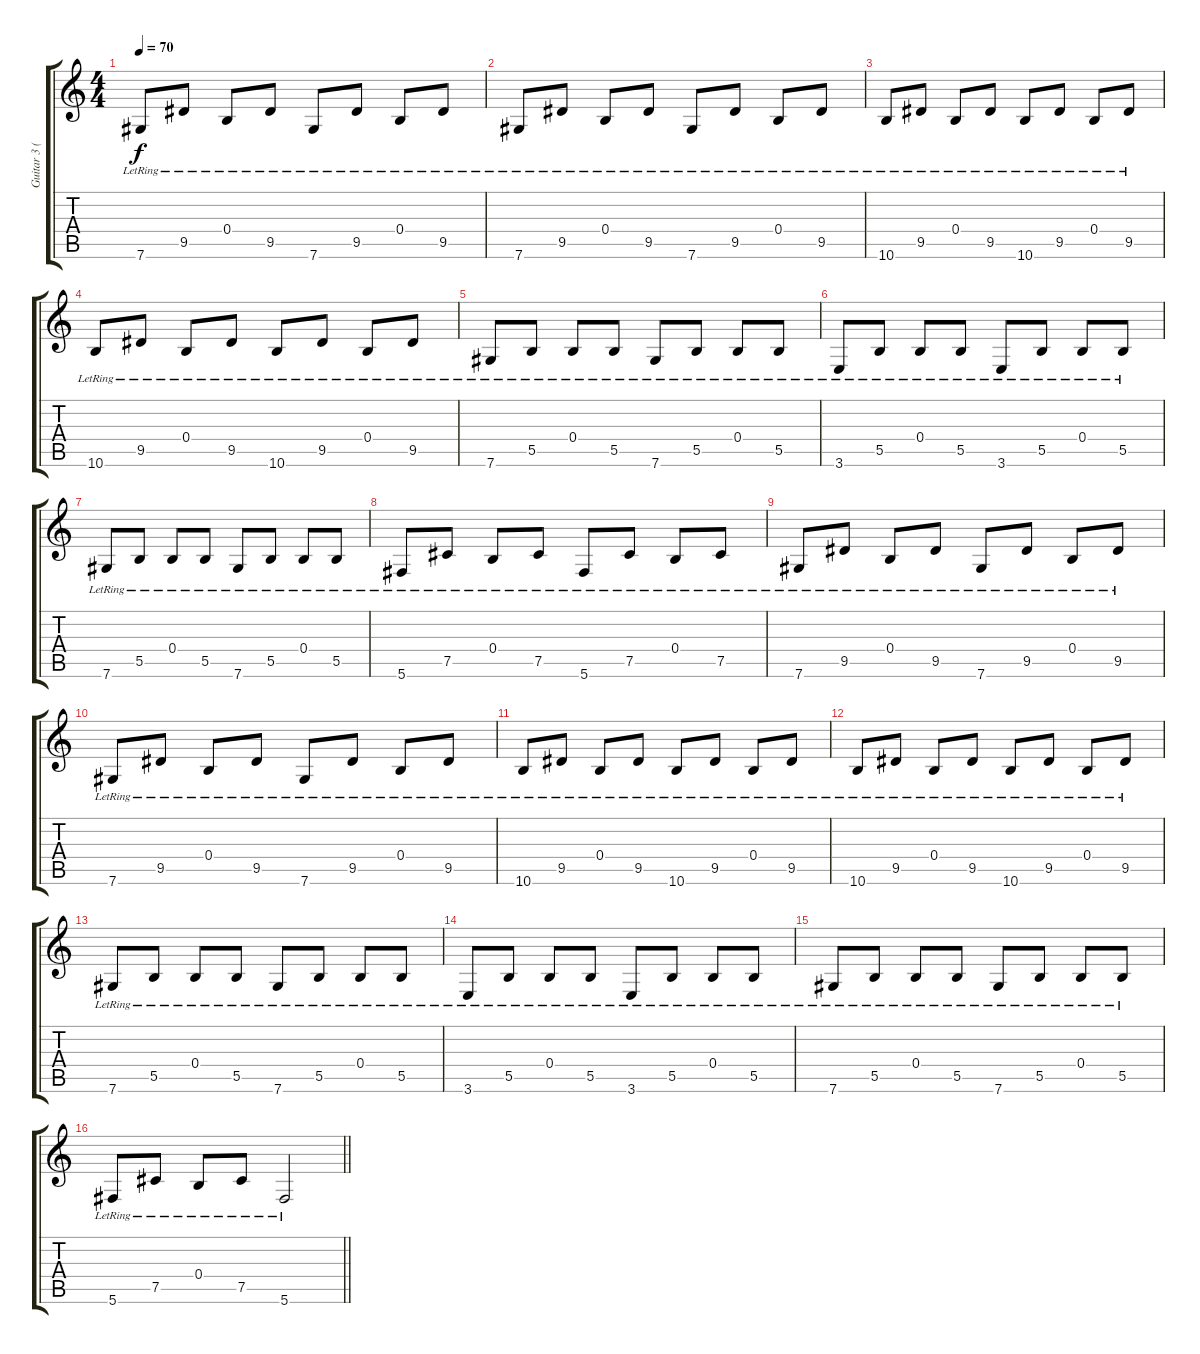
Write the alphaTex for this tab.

\track ("Guitar 3 (Clean)" "Guitar 3 (") {instrument electricguitarclean}
\staff {score tabs}
\tuning (Db4 Ab3 E3 B2 Gb2 Db2) {hide}
\ts (4 4)
\tempo 70
\clef g2
\ks c
7.6{lr}.8{dy f} 9.5{lr}.8 0.4{lr}.8 9.5{lr}.8 7.6{lr}.8 9.5{lr}.8 0.4{lr}.8 9.5{lr}.8 |
7.6{lr}.8 9.5{lr}.8 0.4{lr}.8 9.5{lr}.8 7.6{lr}.8 9.5{lr}.8 0.4{lr}.8 9.5{lr}.8 |
10.6{lr}.8 9.5{lr}.8 0.4{lr}.8 9.5{lr}.8 10.6{lr}.8 9.5{lr}.8 0.4{lr}.8 9.5{lr}.8 |
10.6{lr}.8 9.5{lr}.8 0.4{lr}.8 9.5{lr}.8 10.6{lr}.8 9.5{lr}.8 0.4{lr}.8 9.5{lr}.8 |
7.6{lr}.8 5.5{lr}.8 0.4{lr}.8 5.5{lr}.8 7.6{lr}.8 5.5{lr}.8 0.4{lr}.8 5.5{lr}.8 |
3.6{lr}.8 5.5{lr}.8 0.4{lr}.8 5.5{lr}.8 3.6{lr}.8 5.5{lr}.8 0.4{lr}.8 5.5{lr}.8 |
7.6{lr}.8 5.5{lr}.8 0.4{lr}.8 5.5{lr}.8 7.6{lr}.8 5.5{lr}.8 0.4{lr}.8 5.5{lr}.8 |
5.6{lr}.8 7.5{lr}.8 0.4{lr}.8 7.5{lr}.8 5.6{lr}.8 7.5{lr}.8 0.4{lr}.8 7.5{lr}.8 |
7.6{lr}.8 9.5{lr}.8 0.4{lr}.8 9.5{lr}.8 7.6{lr}.8 9.5{lr}.8 0.4{lr}.8 9.5{lr}.8 |
7.6{lr}.8 9.5{lr}.8 0.4{lr}.8 9.5{lr}.8 7.6{lr}.8 9.5{lr}.8 0.4{lr}.8 9.5{lr}.8 |
10.6{lr}.8 9.5{lr}.8 0.4{lr}.8 9.5{lr}.8 10.6{lr}.8 9.5{lr}.8 0.4{lr}.8 9.5{lr}.8 |
10.6{lr}.8 9.5{lr}.8 0.4{lr}.8 9.5{lr}.8 10.6{lr}.8 9.5{lr}.8 0.4{lr}.8 9.5{lr}.8 |
7.6{lr}.8 5.5{lr}.8 0.4{lr}.8 5.5{lr}.8 7.6{lr}.8 5.5{lr}.8 0.4{lr}.8 5.5{lr}.8 |
3.6{lr}.8 5.5{lr}.8 0.4{lr}.8 5.5{lr}.8 3.6{lr}.8 5.5{lr}.8 0.4{lr}.8 5.5{lr}.8 |
7.6{lr}.8 5.5{lr}.8 0.4{lr}.8 5.5{lr}.8 7.6{lr}.8 5.5{lr}.8 0.4{lr}.8 5.5{lr}.8 |
\barLineRight lightlight
5.6{lr}.8 7.5{lr}.8 0.4{lr}.8 7.5{lr}.8 5.6{lr}.2
